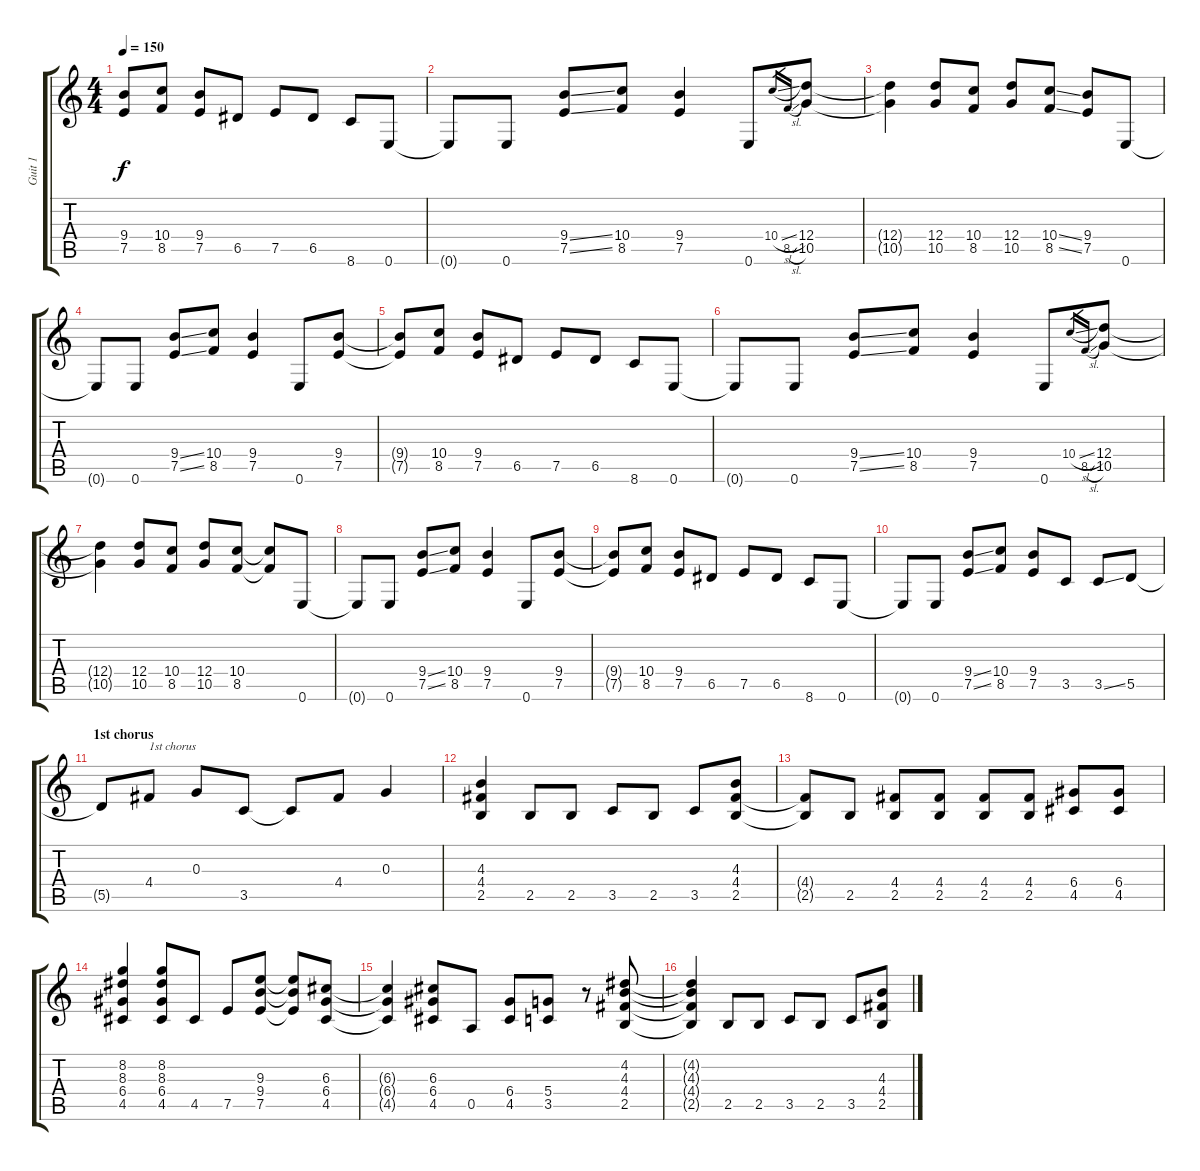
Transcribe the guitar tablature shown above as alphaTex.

\track ("Guit 1" "Guit 1") {instrument distortionguitar}
\staff {score tabs}
\tuning (E4 B3 G3 D3 A2 E2) {hide}
\ts (4 4)
\tempo 150
\clef g2
\ks c
(9.4{t} 7.5{t}).8{dy f} (10.4 8.5).8 (9.4 7.5).8 6.5.8 7.5.8 6.5.8 8.6.8 0.6.8 |
0.6{t}.8 0.6.8 (9.4{ss} 7.5{ss}).8 (10.4 8.5).8 (9.4 7.5).4 0.6.8 10.4{sl}.16{gr} 8.5{sl}.16{gr} (12.4 10.5).8 |
(12.4{t} 10.5{t}).4 (12.4 10.5).8 (10.4 8.5).8 (12.4 10.5).8 (10.4{ss} 8.5{ss}).8 (9.4 7.5).8 0.6.8 |
0.6{t}.8 0.6.8 (9.4{ss} 7.5{ss}).8 (10.4 8.5).8 (9.4 7.5).4 0.6.8 (9.4 7.5).8 |
(9.4{t} 7.5{t}).8 (10.4 8.5).8 (9.4 7.5).8 6.5.8 7.5.8 6.5.8 8.6.8 0.6.8 |
0.6{t}.8 0.6.8 (9.4{ss} 7.5{ss}).8 (10.4 8.5).8 (9.4 7.5).4 0.6.8 10.4{sl}.16{gr} 8.5{sl}.16{gr} (12.4 10.5).8 |
(12.4{t} 10.5{t}).4 (12.4 10.5).8 (10.4 8.5).8 (12.4 10.5).8 (10.4 8.5).8 (10.4{t} 8.5{t}).8 0.6.8 |
0.6{t}.8 0.6.8 (9.4{ss} 7.5{ss}).8 (10.4 8.5).8 (9.4 7.5).4 0.6.8 (9.4 7.5).8 |
(9.4{t} 7.5{t}).8 (10.4 8.5).8 (9.4 7.5).8 6.5.8 7.5.8 6.5.8 8.6.8 0.6.8 |
0.6{t}.8 0.6.8 (9.4{ss} 7.5{ss}).8 (10.4 8.5).8 (9.4 7.5).8 3.5.8 3.5{ss}.8 5.5.8 |
\section ("" "1st chorus")
5.5{t}.8 4.4.8{txt "1st chorus"} 0.3.8 3.5.8 3.5{t}.8 4.4.8 0.3.4 |
(4.3 4.4 2.5).4 2.5.8 2.5.8 3.5.8 2.5.8 3.5.8 (4.3 4.4 2.5).8 |
(4.4{t} 2.5{t}).8 2.5.8 (4.4 2.5).8 (4.4 2.5).8 (4.4 2.5).8 (4.4 2.5).8 (6.4 4.5).8 (6.4 4.5).8 |
(8.2 8.3 6.4 4.5).4 (8.2 8.3 6.4 4.5).8 4.5.8 7.5.8 (9.3 9.4 7.5).8 (9.3{t} 9.4{t} 7.5{t}).8 (6.3 6.4 4.5).8 |
(6.3{t} 6.4{t} 4.5{t}).4 (6.3 6.4 4.5).8 0.5.8 (6.4 4.5).8 (5.4 3.5).8 r.8 (4.2 4.3 4.4 2.5).8 |
(4.2{t} 4.3{t} 4.4{t} 2.5{t}).4 2.5.8 2.5.8 3.5.8 2.5.8 3.5.8 (4.3 4.4 2.5).8
